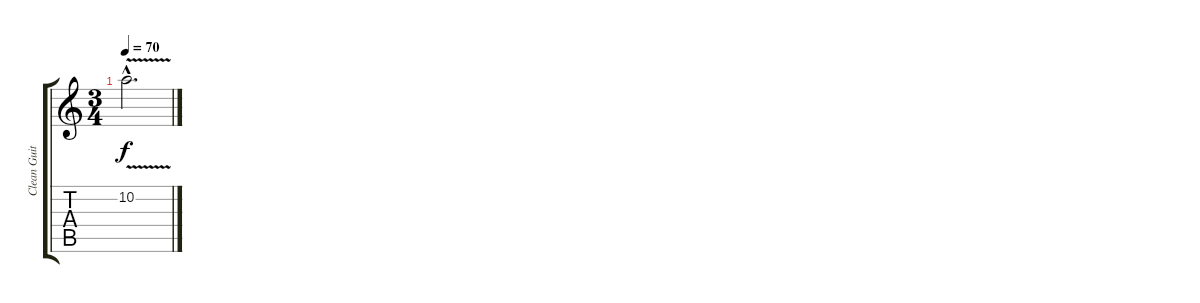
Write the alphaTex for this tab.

\track ("Clean Guitar 3" "Clean Guit") {instrument electricguitarjazz}
\staff {score tabs}
\tuning (E4 B3 G3 D3 A2 E2) {hide}
\ts (3 4)
\tempo 70
\clef g2
\ks c
10.2{v hac}.2{d dy f}
